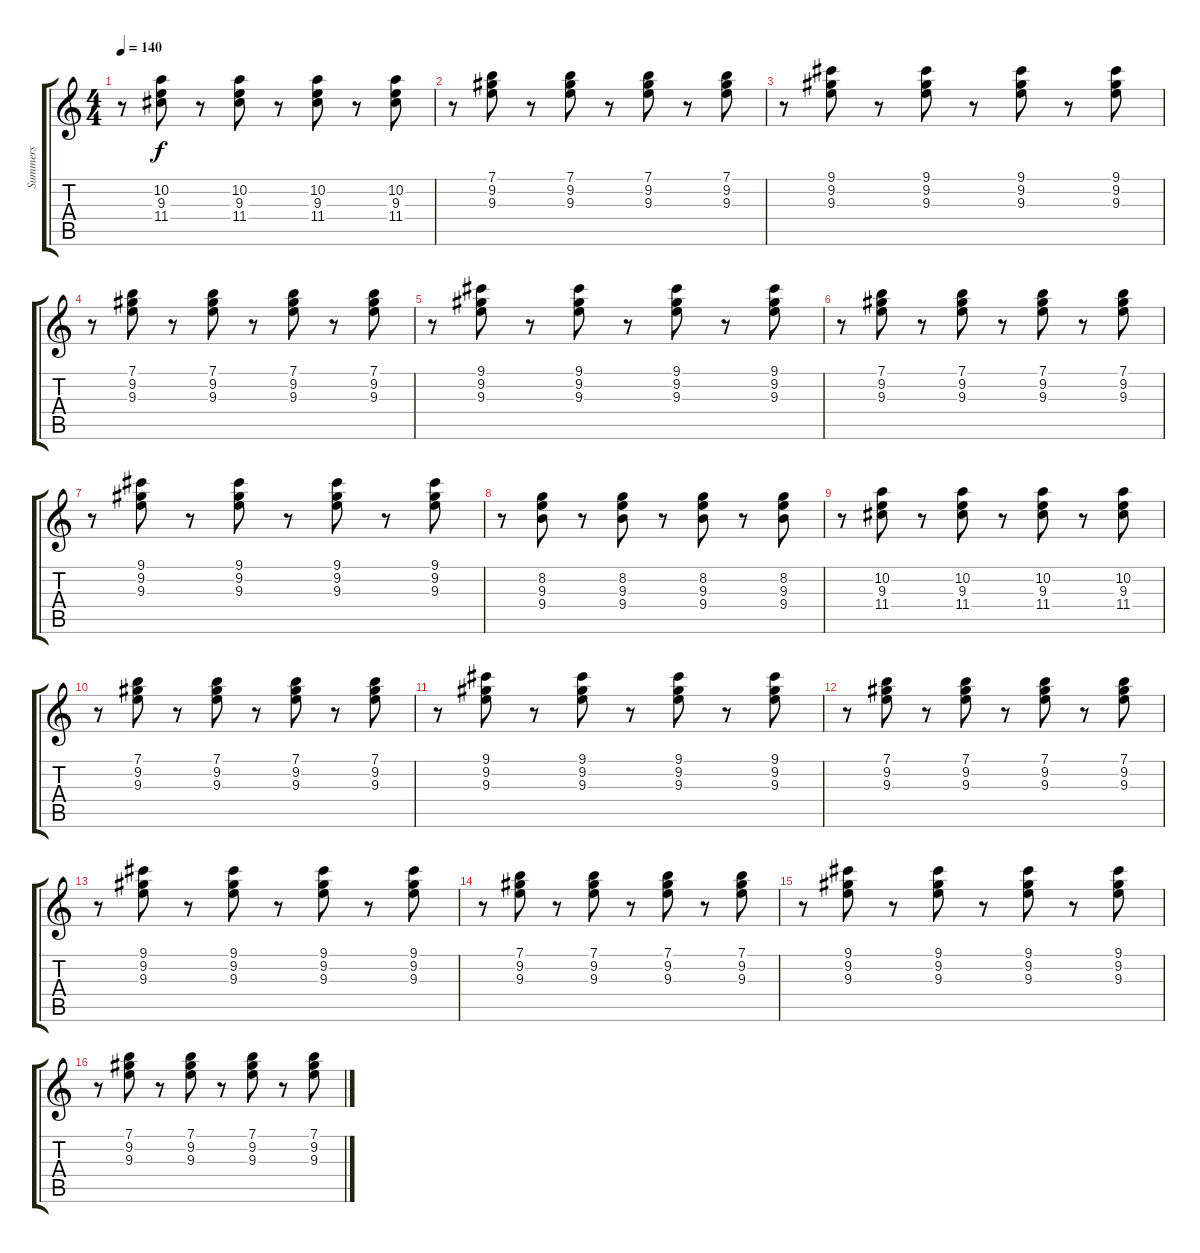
\track ("Summers" "Summers") {instrument distortionguitar}
\staff {score tabs}
\tuning (E4 B3 G3 D3 A2 E2) {hide}
\ts (4 4)
\tempo 140
\clef g2
\ks c
r.8{dy f} (10.2 9.3 11.4).8 r.8 (10.2 9.3 11.4).8 r.8 (10.2 9.3 11.4).8 r.8 (10.2 9.3 11.4).8 |
r.8 (7.1 9.2 9.3).8 r.8 (7.1 9.2 9.3).8 r.8 (7.1 9.2 9.3).8 r.8 (7.1 9.2 9.3).8 |
r.8 (9.1 9.2 9.3).8 r.8 (9.1 9.2 9.3).8 r.8 (9.1 9.2 9.3).8 r.8 (9.1 9.2 9.3).8 |
r.8 (7.1 9.2 9.3).8 r.8 (7.1 9.2 9.3).8 r.8 (7.1 9.2 9.3).8 r.8 (7.1 9.2 9.3).8 |
r.8 (9.1 9.2 9.3).8 r.8 (9.1 9.2 9.3).8 r.8 (9.1 9.2 9.3).8 r.8 (9.1 9.2 9.3).8 |
r.8 (7.1 9.2 9.3).8 r.8 (7.1 9.2 9.3).8 r.8 (7.1 9.2 9.3).8 r.8 (7.1 9.2 9.3).8 |
r.8 (9.1 9.2 9.3).8 r.8 (9.1 9.2 9.3).8 r.8 (9.1 9.2 9.3).8 r.8 (9.1 9.2 9.3).8 |
r.8 (8.2 9.3 9.4).8 r.8 (8.2 9.3 9.4).8 r.8 (8.2 9.3 9.4).8 r.8 (8.2 9.3 9.4).8 |
r.8 (10.2 9.3 11.4).8 r.8 (10.2 9.3 11.4).8 r.8 (10.2 9.3 11.4).8 r.8 (10.2 9.3 11.4).8 |
r.8 (7.1 9.2 9.3).8 r.8 (7.1 9.2 9.3).8 r.8 (7.1 9.2 9.3).8 r.8 (7.1 9.2 9.3).8 |
r.8 (9.1 9.2 9.3).8 r.8 (9.1 9.2 9.3).8 r.8 (9.1 9.2 9.3).8 r.8 (9.1 9.2 9.3).8 |
r.8 (7.1 9.2 9.3).8 r.8 (7.1 9.2 9.3).8 r.8 (7.1 9.2 9.3).8 r.8 (7.1 9.2 9.3).8 |
r.8 (9.1 9.2 9.3).8 r.8 (9.1 9.2 9.3).8 r.8 (9.1 9.2 9.3).8 r.8 (9.1 9.2 9.3).8 |
r.8 (7.1 9.2 9.3).8 r.8 (7.1 9.2 9.3).8 r.8 (7.1 9.2 9.3).8 r.8 (7.1 9.2 9.3).8 |
r.8 (9.1 9.2 9.3).8 r.8 (9.1 9.2 9.3).8 r.8 (9.1 9.2 9.3).8 r.8 (9.1 9.2 9.3).8 |
r.8 (7.1 9.2 9.3).8 r.8 (7.1 9.2 9.3).8 r.8 (7.1 9.2 9.3).8 r.8 (7.1 9.2 9.3).8
